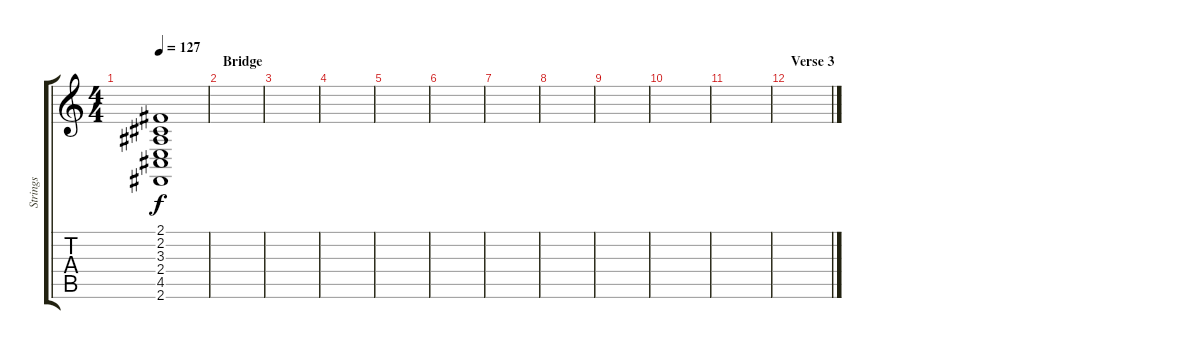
\track ("Strings" "Strings") {instrument stringensemble2}
\staff {score tabs}
\tuning (E4 B3 G3 D3 A2 E2) {hide}
\ts (4 4)
\tempo 127
\clef g2
\ks c
(2.1 2.2 3.3 2.4 4.5 2.6).1{dy f} |
\section ("" "Bridge")
|
|
|
|
|
|
|
|
|
|
\section ("" "Verse 3")
